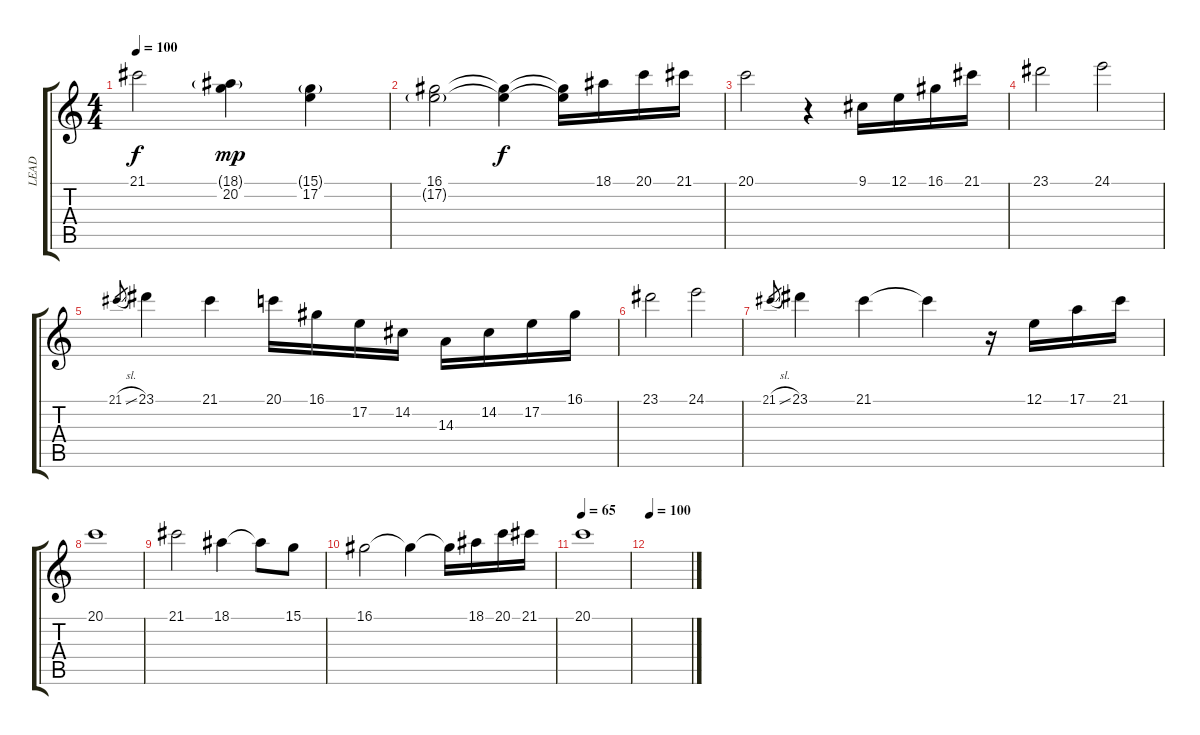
\track ("LEAD" "LEAD") {instrument ocarina}
\staff {score tabs}
\tuning (E4 B3 G3 D3 A2 E2) {hide}
\ts (4 4)
\tempo 100
\clef g2
\ks c
21.1.2{dy f} (18.1{g} 20.2).4{dy mp} (15.1{g} 17.2).4 |
(16.1 17.2{g}).2 (16.1{t} 17.2{t}).4{dy f} (16.1{t} 17.2{t}).16 18.1.16 20.1.16 21.1.16 |
20.1.2 r.4 9.1.16 12.1.16 16.1.16 21.1.16 |
23.1.2 24.1.2 |
21.1{sl}.8{gr} 23.1.4 21.1.4 20.1.16 16.1.16 17.2.16 14.2.16 14.3.16 14.2.16 17.2.16 16.1.16 |
23.1.2 24.1.2 |
21.1{sl}.8{gr} 23.1.4 21.1.4 21.1{t}.4 r.16 12.1.16 17.1.16 21.1.16 |
20.1.1 |
21.1.2 18.1.4 18.1{t}.8 15.1.8 |
16.1.2 16.1{t}.4 16.1{t}.16 18.1.16 20.1.16 21.1.16 |
\tempo 65
20.1.1 |
\tempo 100
